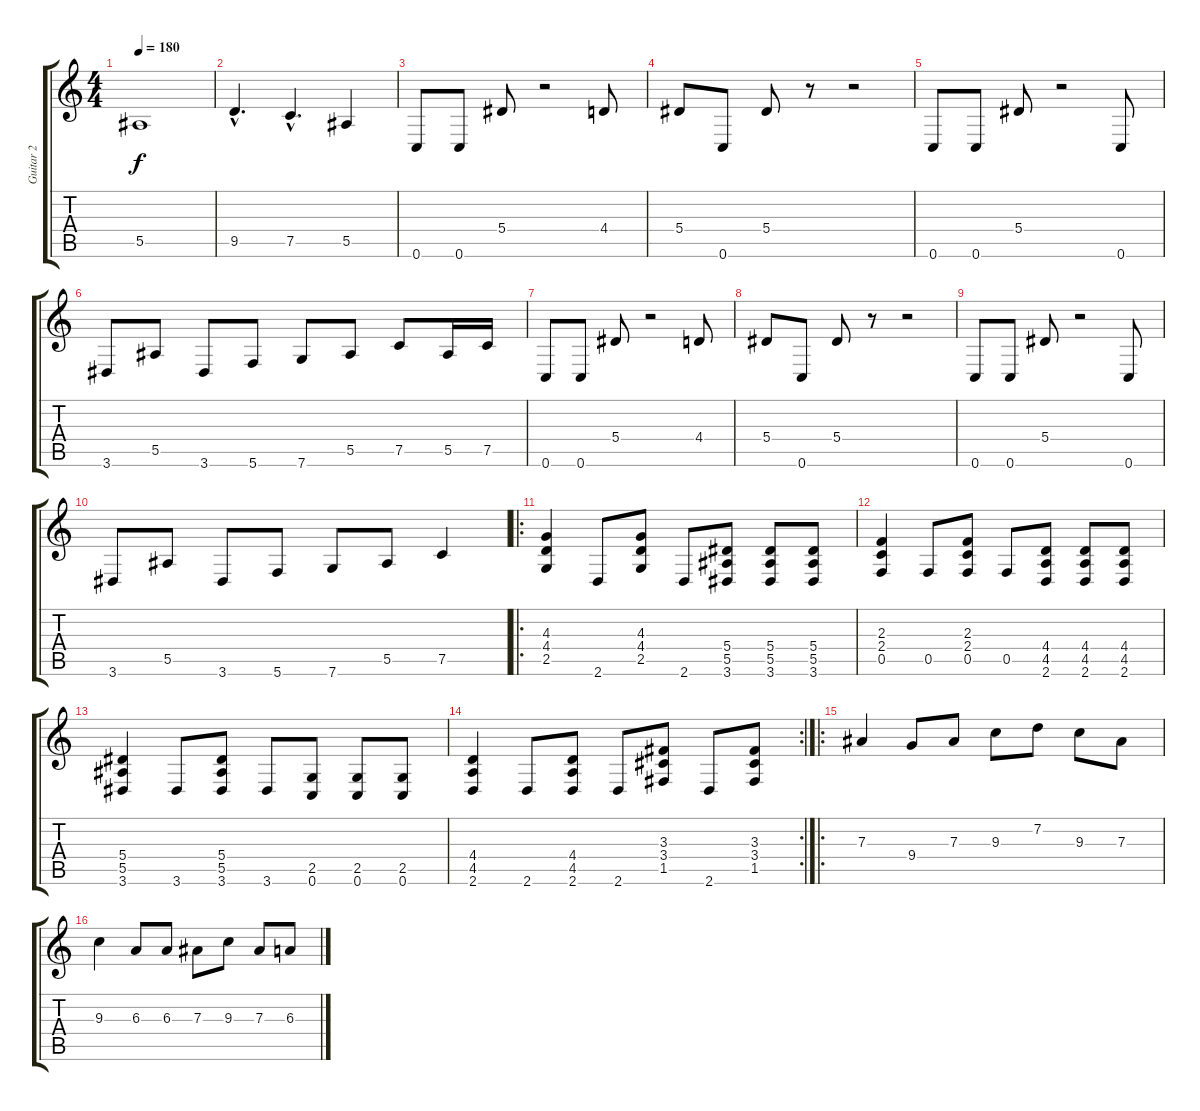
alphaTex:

\track ("Guitar 2" "Guitar 2") {instrument distortionguitar}
\staff {score tabs}
\tuning (C4 G3 Eb3 Bb2 F2 C2) {hide}
\ts (4 4)
\tempo 180
\clef g2
\ks c
5.5.1{dy f} |
9.5{hac}.4{d} 7.5{hac}.4{d} 5.5.4 |
0.6.8 0.6.8 5.4.8 r.2 4.4.8 |
5.4.8 0.6.8 5.4.8 r.8 r.2 |
0.6.8 0.6.8 5.4.8 r.2 0.6.8 |
3.6.8 5.5.8 3.6.8 5.6.8 7.6.8 5.5.8 7.5.8 5.5.16 7.5.16 |
0.6.8 0.6.8 5.4.8 r.2 4.4.8 |
5.4.8 0.6.8 5.4.8 r.8 r.2 |
0.6.8 0.6.8 5.4.8 r.2 0.6.8 |
3.6.8 5.5.8 3.6.8 5.6.8 7.6.8 5.5.8 7.5.4 |
\ro
(4.3 4.4 2.5).4 2.6.8 (4.3 4.4 2.5).8 2.6.8 (5.4 5.5 3.6).8 (5.4 5.5 3.6).8 (5.4 5.5 3.6).8 |
(2.3 2.4 0.5).4 0.5.8 (2.3 2.4 0.5).8 0.5.8 (4.4 4.5 2.6).8 (4.4 4.5 2.6).8 (4.4 4.5 2.6).8 |
(5.4 5.5 3.6).4 3.6.8 (5.4 5.5 3.6).8 3.6.8 (2.5 0.6).8 (2.5 0.6).8 (2.5 0.6).8 |
\rc 2
(4.4 4.5 2.6).4 2.6.8 (4.4 4.5 2.6).8 2.6.8 (3.3 3.4 1.5).8 2.6.8 (3.3 3.4 1.5).8 |
\ro
7.3.4 9.4.8 7.3.8 9.3.8 7.2.8 9.3.8 7.3.8 |
9.3.4 6.3.8 6.3.8 7.3.8 9.3.8 7.3.8 6.3.8
